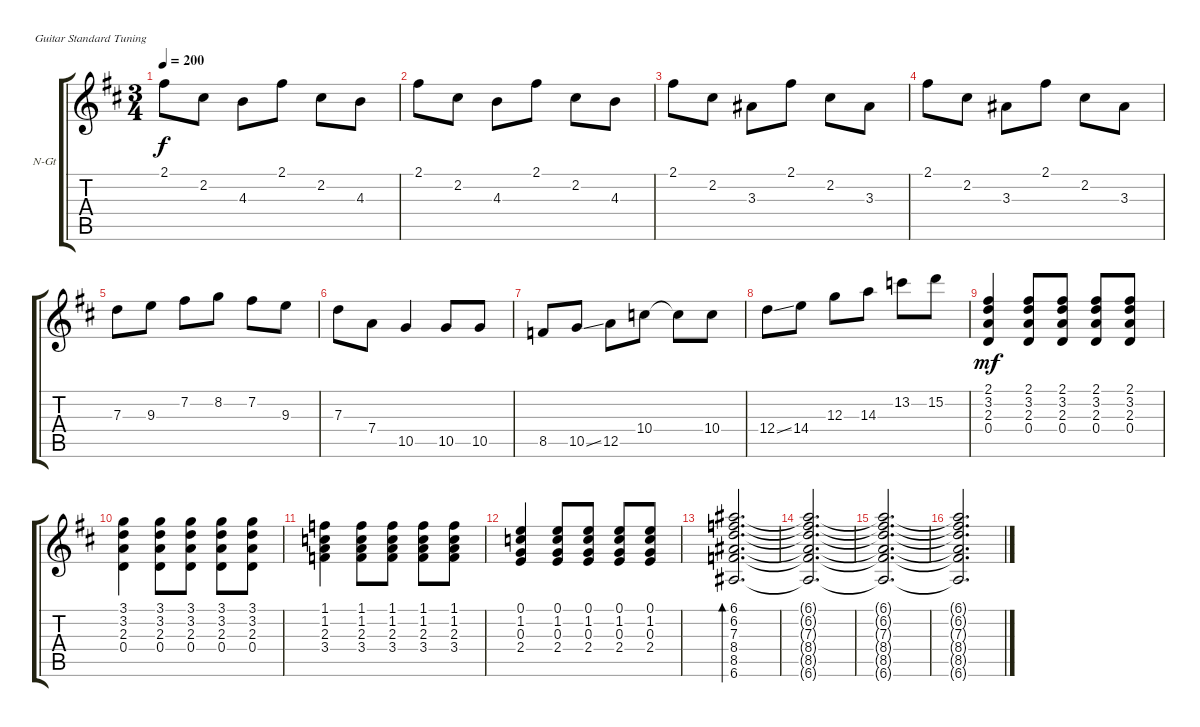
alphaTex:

\defaultSystemsLayout 4
\bracketExtendMode groupsimilarinstruments
\firstSystemTrackNameOrientation horizontal
\otherSystemsTrackNameOrientation horizontal
\track ("Nylon Guitar" "N-Gt") {instrument acousticguitarnylon}
\staff {score tabs}
\tuning (E4 B3 G3 D3 A2 E2)
\ts (3 4)
\tempo 200
\clef g2
\ks d
2.1.8{dy f} 2.2.8 4.3.8 2.1.8 2.2.8 4.3.8 |
2.1.8 2.2.8 4.3.8 2.1.8 2.2.8 4.3.8 |
2.1.8 2.2.8 3.3.8 2.1.8 2.2.8 3.3.8 |
2.1.8 2.2.8 3.3.8 2.1.8 2.2.8 3.3.8 |
7.3.8 9.3.8 7.2.8 8.2.8 7.2.8 9.3.8 |
7.3.8 7.4.8 10.5.4 10.5.8 10.5.8 |
8.5.8 10.5{ss}.8 12.5.8 10.4.8 10.4{t}.8 10.4.8 |
12.4{ss}.8 14.4.8 12.3.8 14.3.8 13.2.8 15.2.8 |
(0.4 2.3 3.2 2.1).4{dy mf} (2.1 3.2 2.3 0.4).8 (2.1 3.2 2.3 0.4).8 (2.1 3.2 2.3 0.4).8 (2.1 3.2 2.3 0.4).8 |
(0.4 2.3 3.2 3.1).4 (3.1 3.2 2.3 0.4).8 (3.1 3.2 2.3 0.4).8 (3.1 3.2 2.3 0.4).8 (3.1 3.2 2.3 0.4).8 |
(3.4 2.3 1.2 1.1).4 (1.1 1.2 2.3 3.4).8 (1.1 1.2 2.3 3.4).8 (1.1 1.2 2.3 3.4).8 (1.1 1.2 2.3 3.4).8 |
(2.4 0.3 1.2 0.1).4 (0.1 1.2 0.3 2.4).8 (0.1 1.2 0.3 2.4).8 (0.1 1.2 0.3 2.4).8 (0.1 1.2 0.3 2.4).8 |
(6.6 8.5 8.4 7.3 6.2 6.1).2{d bd 274} |
(6.6{t} 8.5{t} 8.4{t} 7.3{t} 6.2{t} 6.1{t}).2{d} |
(6.6{t} 8.5{t} 8.4{t} 7.3{t} 6.2{t} 6.1{t}).2{d} |
(6.6{t} 8.5{t} 8.4{t} 7.3{t} 6.2{t} 6.1{t}).2{d}
